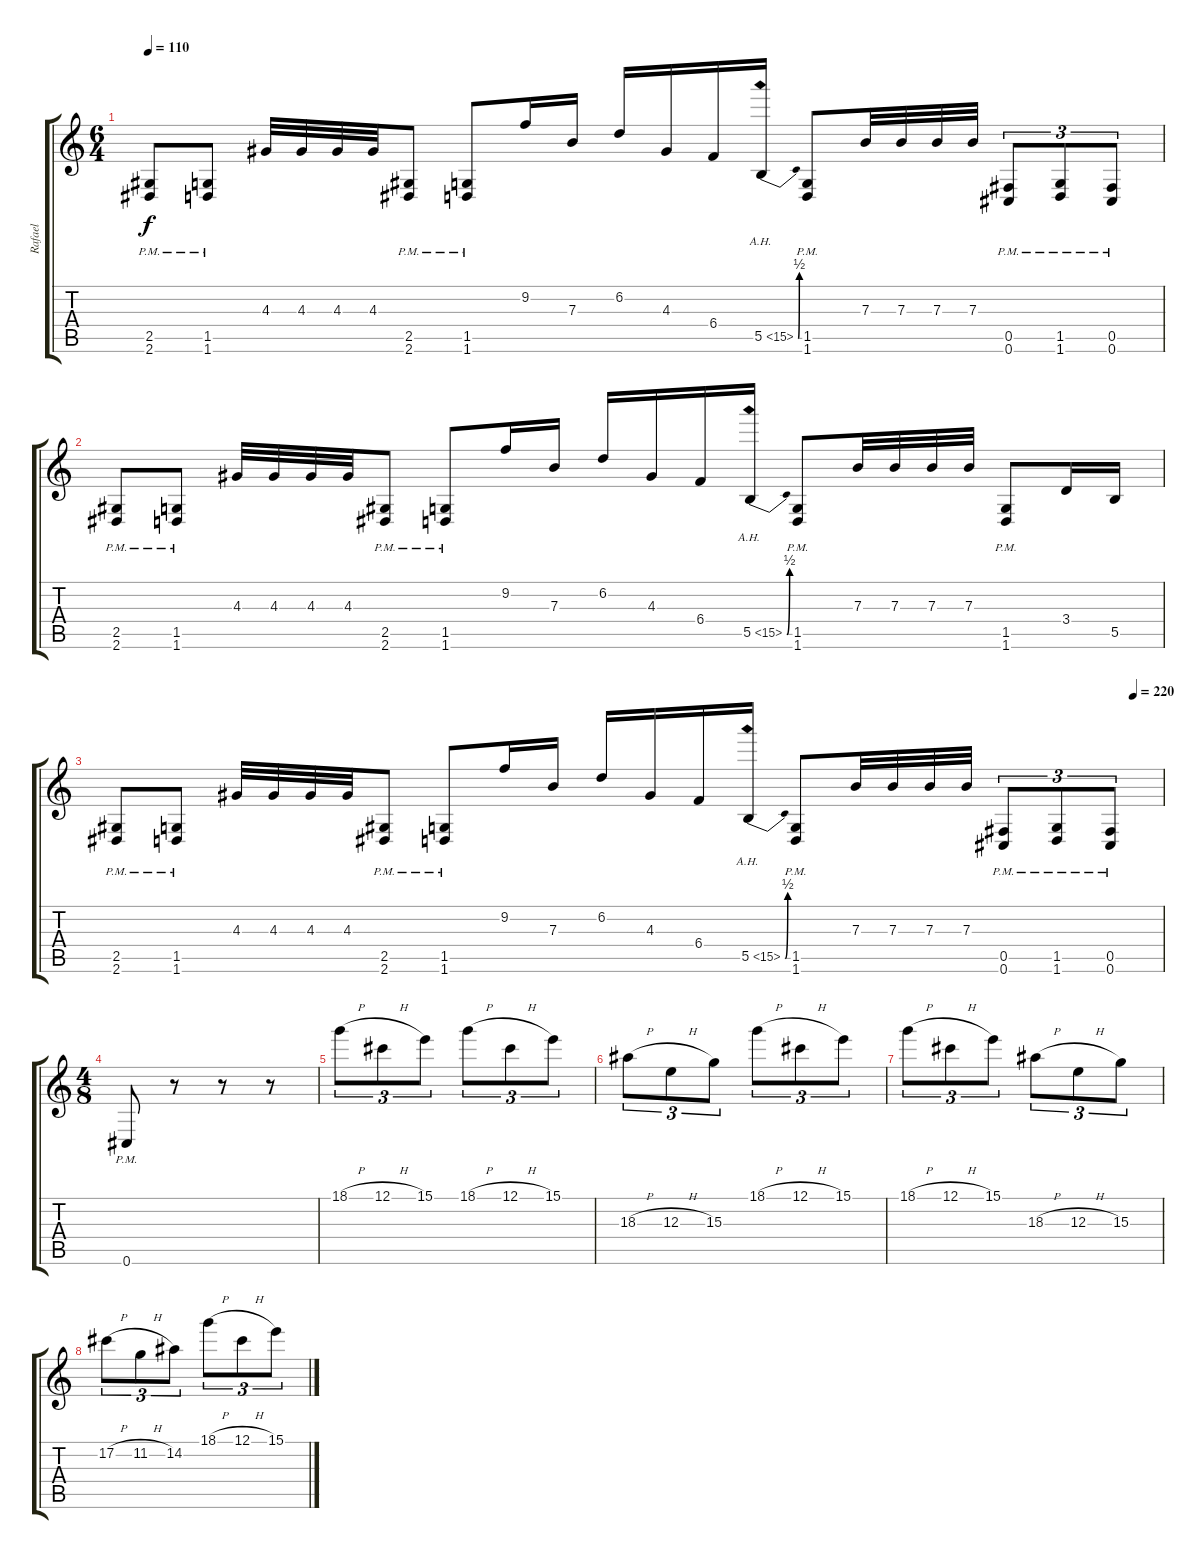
\track ("Rafael" "Rafael") {instrument distortionguitar}
\staff {score tabs}
\tuning (Db4 Ab3 E3 B2 Gb2 Db2) {hide}
\ts (6 4)
\tempo 110
\clef g2
\ks c
(2.5{pm} 2.6{pm}).8{dy f} (1.5{pm} 1.6{pm}).8 4.3.32 4.3.32 4.3.32 4.3.32 (2.5{pm} 2.6{pm}).8 (1.5{pm} 1.6{pm}).8 9.2.16 7.3.16 6.2.16 4.3.16 6.4.16 5.5{be (bend 0 0 60 2) ah 10}.16 (1.5{pm} 1.6{pm}).8 7.3.32 7.3.32 7.3.32 7.3.32 (0.5{pm} 0.6{pm}).8{tu (3 2)} (1.5{pm} 1.6{pm}).8{tu (3 2)} (0.5{pm} 0.6{pm}).8{tu (3 2)} |
(2.5{pm} 2.6{pm}).8 (1.5{pm} 1.6{pm}).8 4.3.32 4.3.32 4.3.32 4.3.32 (2.5{pm} 2.6{pm}).8 (1.5{pm} 1.6{pm}).8 9.2.16 7.3.16 6.2.16 4.3.16 6.4.16 5.5{be (bend 0 0 60 2) ah 10}.16 (1.5{pm} 1.6{pm}).8 7.3.32 7.3.32 7.3.32 7.3.32 (1.5{pm} 1.6{pm}).8 3.4.16 5.5.16 |
\tempo (220 0.9722222222222222)
(2.5{pm} 2.6{pm}).8 (1.5{pm} 1.6{pm}).8 4.3.32 4.3.32 4.3.32 4.3.32 (2.5{pm} 2.6{pm}).8 (1.5{pm} 1.6{pm}).8 9.2.16 7.3.16 6.2.16 4.3.16 6.4.16 5.5{be (bend 0 0 60 2) ah 10}.16 (1.5{pm} 1.6{pm}).8 7.3.32 7.3.32 7.3.32 7.3.32 (0.5{pm} 0.6{pm}).8{tu (3 2)} (1.5{pm} 1.6{pm}).8{tu (3 2)} (0.5{pm} 0.6{pm}).8{tu (3 2)} |
\ts (4 8)
0.6{pm}.8 r.8 r.8 r.8 |
18.1{h}.8{tu (3 2) volume 15 balance 4} 12.1{h}.8{tu (3 2)} 15.1.8{tu (3 2)} 18.1{h}.8{tu (3 2)} 12.1{h}.8{tu (3 2)} 15.1.8{tu (3 2)} |
18.3{h}.8{tu (3 2)} 12.3{h}.8{tu (3 2)} 15.3.8{tu (3 2)} 18.1{h}.8{tu (3 2)} 12.1{h}.8{tu (3 2)} 15.1.8{tu (3 2)} |
18.1{h}.8{tu (3 2)} 12.1{h}.8{tu (3 2)} 15.1.8{tu (3 2)} 18.3{h}.8{tu (3 2)} 12.3{h}.8{tu (3 2)} 15.3.8{tu (3 2)} |
17.2{h}.8{tu (3 2)} 11.2{h}.8{tu (3 2)} 14.2.8{tu (3 2)} 18.1{h}.8{tu (3 2)} 12.1{h}.8{tu (3 2)} 15.1.8{tu (3 2)}
